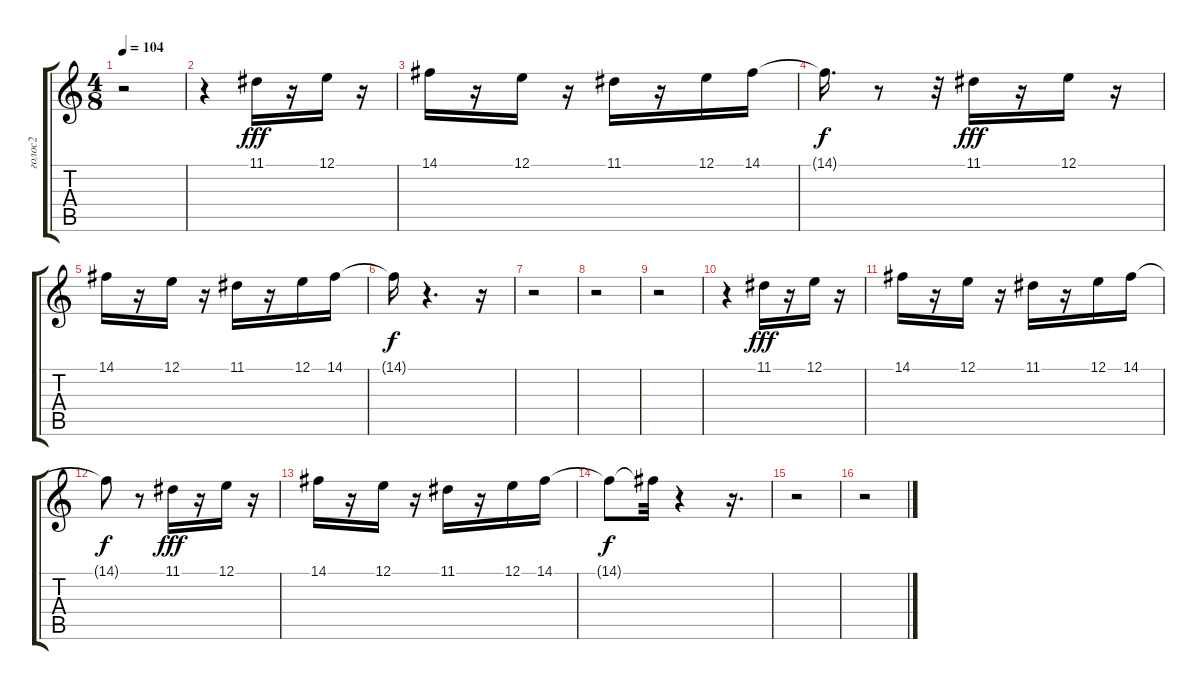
\track ("голос2" "голос2") {instrument synthvoice}
\staff {score tabs}
\tuning (E4 B3 G3 D3 A2 E2) {hide}
\ts (4 8)
\tempo 104
\clef g2
\ks c
r.2{dy fff} |
r.4 11.1.16 r.16 12.1.16 r.16 |
14.1.16 r.16 12.1.16 r.16 11.1.16 r.16 12.1.16 14.1.16 |
14.1{t}.16{d dy f} r.8 r.32 11.1.16{dy fff} r.16 12.1.16 r.16 |
14.1.16 r.16 12.1.16 r.16 11.1.16 r.16 12.1.16 14.1.16 |
14.1{t}.16{dy f} r.4{d} r.16 |
r.2 |
r.2 |
r.2 |
r.4 11.1.16{dy fff} r.16 12.1.16 r.16 |
14.1.16 r.16 12.1.16 r.16 11.1.16 r.16 12.1.16 14.1.16 |
14.1{t}.8{dy f} r.8 11.1.16{dy fff} r.16 12.1.16 r.16 |
14.1.16 r.16 12.1.16 r.16 11.1.16 r.16 12.1.16 14.1.16 |
14.1{t}.8{dy f} 14.1{t}.32 r.4 r.16{d} |
r.2 |
r.2
